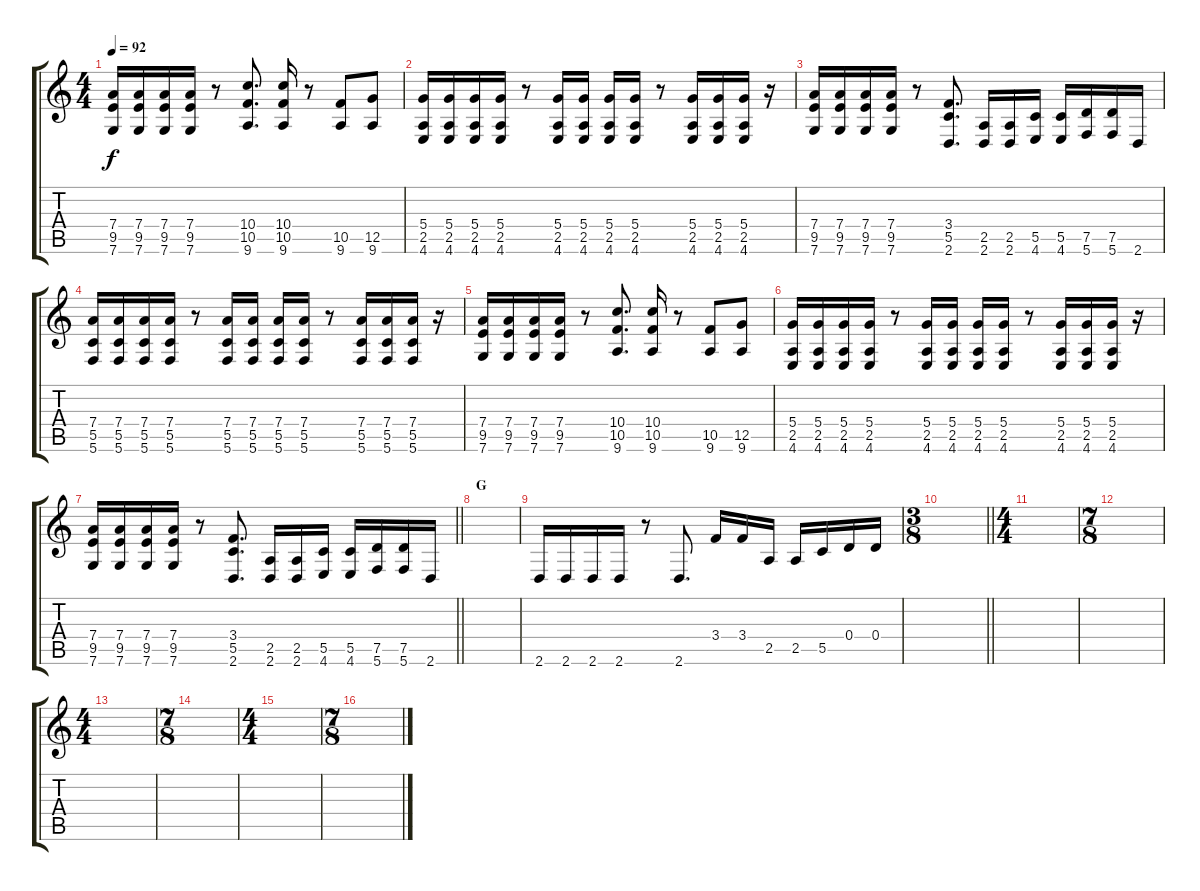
\track "" {instrument overdrivenguitar}
\staff {score tabs}
\tuning (G4 E4 A3 D3 G2 C2) {hide}
\ts (4 4)
\tempo 92
\clef g2
\ks c
(7.4 9.5 7.6).16{dy f} (7.4 9.5 7.6).16 (7.4 9.5 7.6).16 (7.4 9.5 7.6).16 r.8 (10.4 10.5 9.6).8{d} (10.4 10.5 9.6).16 r.8 (10.5 9.6).8 (12.5 9.6).8 |
(5.4 2.5 4.6).16 (5.4 2.5 4.6).16 (5.4 2.5 4.6).16 (5.4 2.5 4.6).16 r.8 (5.4 2.5 4.6).16 (5.4 2.5 4.6).16 (5.4 2.5 4.6).16 (5.4 2.5 4.6).16 r.8 (5.4 2.5 4.6).16 (5.4 2.5 4.6).16 (5.4 2.5 4.6).16 r.16 |
(7.4 9.5 7.6).16 (7.4 9.5 7.6).16 (7.4 9.5 7.6).16 (7.4 9.5 7.6).16 r.8 (3.4 5.5 2.6).8{d} (2.5 2.6).16 (2.5 2.6).16 (5.5 4.6).16 (5.5 4.6).16 (7.5 5.6).16 (7.5 5.6).16 2.6.16 |
(7.4 5.5 5.6).16 (7.4 5.5 5.6).16 (7.4 5.5 5.6).16 (7.4 5.5 5.6).16 r.8 (7.4 5.5 5.6).16 (7.4 5.5 5.6).16 (7.4 5.5 5.6).16 (7.4 5.5 5.6).16 r.8 (7.4 5.5 5.6).16 (7.4 5.5 5.6).16 (7.4 5.5 5.6).16 r.16 |
(7.4 9.5 7.6).16 (7.4 9.5 7.6).16 (7.4 9.5 7.6).16 (7.4 9.5 7.6).16 r.8 (10.4 10.5 9.6).8{d} (10.4 10.5 9.6).16 r.8 (10.5 9.6).8 (12.5 9.6).8 |
(5.4 2.5 4.6).16 (5.4 2.5 4.6).16 (5.4 2.5 4.6).16 (5.4 2.5 4.6).16 r.8 (5.4 2.5 4.6).16 (5.4 2.5 4.6).16 (5.4 2.5 4.6).16 (5.4 2.5 4.6).16 r.8 (5.4 2.5 4.6).16 (5.4 2.5 4.6).16 (5.4 2.5 4.6).16 r.16 |
\barLineRight lightlight
(7.4 9.5 7.6).16 (7.4 9.5 7.6).16 (7.4 9.5 7.6).16 (7.4 9.5 7.6).16 r.8 (3.4 5.5 2.6).8{d} (2.5 2.6).16 (2.5 2.6).16 (5.5 4.6).16 (5.5 4.6).16 (7.5 5.6).16 (7.5 5.6).16 2.6.16 |
\section ("" "G")
|
2.6.16 2.6.16 2.6.16 2.6.16 r.8 2.6.8{d} 3.4.16 3.4.16 2.5.16 2.5.16 5.5.16 0.4.16 0.4.16 |
\ts (3 8)
\barLineRight lightlight
|
\ts (4 4)
|
\ts (7 8)
|
\ts (4 4)
|
\ts (7 8)
|
\ts (4 4)
|
\ts (7 8)
